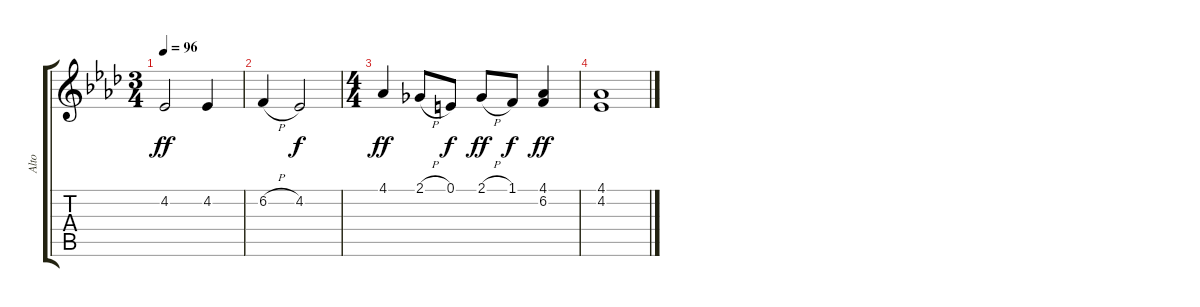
\track ("Alto" "Alto") {instrument lead6voice}
\staff {score tabs}
\tuning (E4 B3 G3 D3 A2 E2) {hide}
\ts (3 4)
\tempo 96
\clef g2
\ks ab
4.2.2{dy ff} 4.2.4 |
6.2{h}.4 4.2.2{dy f} |
\ts (4 4)
4.1.4{dy ff} 2.1{h}.8 0.1.8{dy f} 2.1{h}.8{dy ff} 1.1.8{dy f} (4.1 6.2).4{dy ff} |
(4.1 4.2).1
